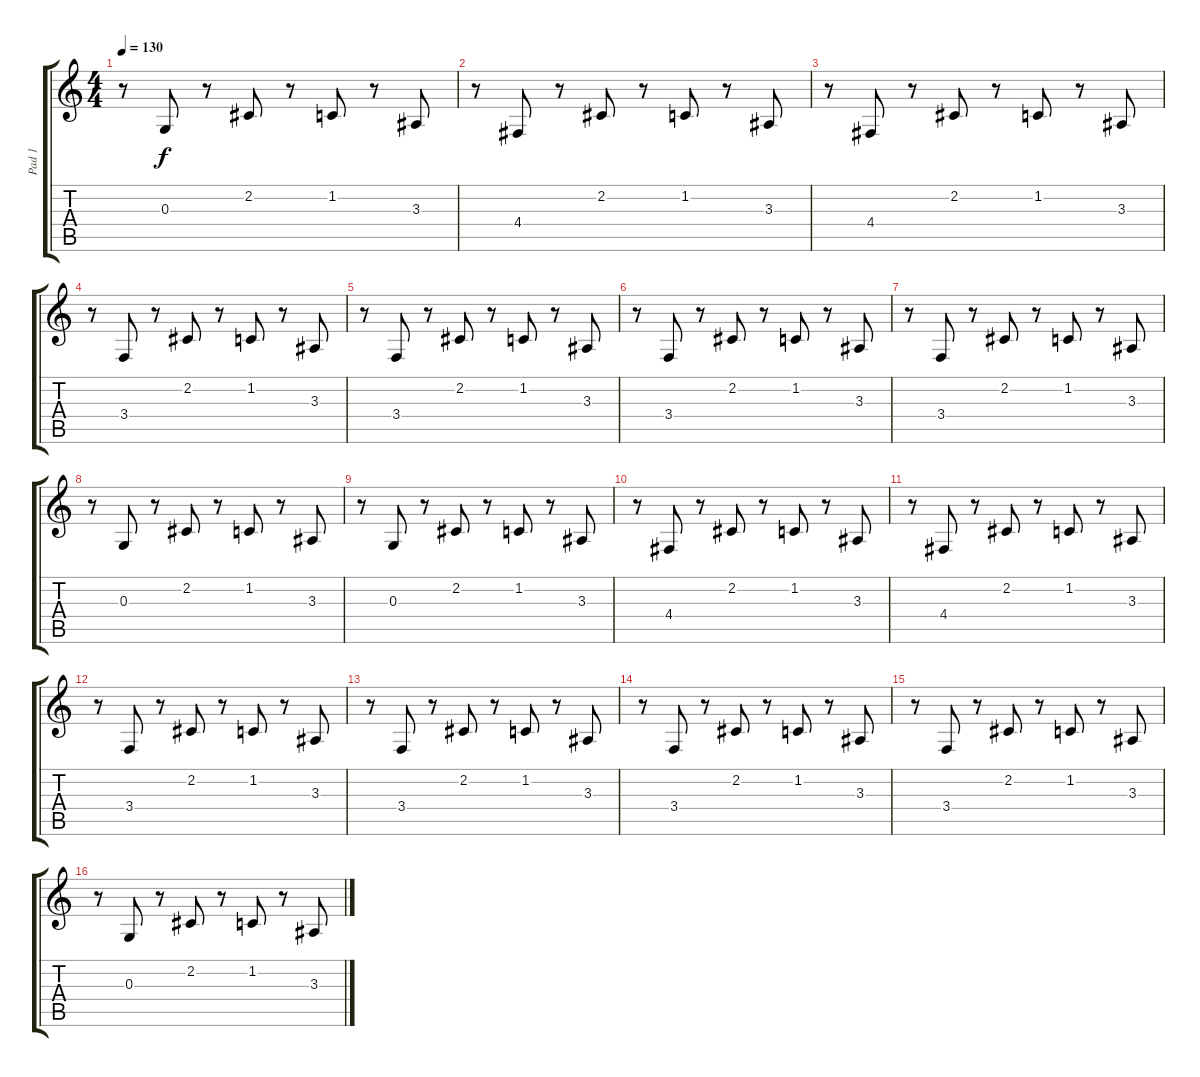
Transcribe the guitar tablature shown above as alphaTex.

\track ("Pad 1" "Pad 1") {instrument pad8sweep}
\staff {score tabs}
\tuning (E4 B3 G3 D3 A2 E2) {hide}
\ts (4 4)
\tempo 130
\clef g2
\ks c
r.8{dy f} 0.3.8 r.8 2.2.8 r.8 1.2.8 r.8 3.3.8 |
r.8 4.4.8 r.8 2.2.8 r.8 1.2.8 r.8 3.3.8 |
r.8 4.4.8 r.8 2.2.8 r.8 1.2.8 r.8 3.3.8 |
r.8 3.4.8 r.8 2.2.8 r.8 1.2.8 r.8 3.3.8 |
r.8 3.4.8 r.8 2.2.8 r.8 1.2.8 r.8 3.3.8 |
r.8 3.4.8 r.8 2.2.8 r.8 1.2.8 r.8 3.3.8 |
r.8 3.4.8 r.8 2.2.8 r.8 1.2.8 r.8 3.3.8 |
r.8 0.3.8 r.8 2.2.8 r.8 1.2.8 r.8 3.3.8 |
r.8 0.3.8 r.8 2.2.8 r.8 1.2.8 r.8 3.3.8 |
r.8 4.4.8 r.8 2.2.8 r.8 1.2.8 r.8 3.3.8 |
r.8 4.4.8 r.8 2.2.8 r.8 1.2.8 r.8 3.3.8 |
r.8 3.4.8 r.8 2.2.8 r.8 1.2.8 r.8 3.3.8 |
r.8 3.4.8 r.8 2.2.8 r.8 1.2.8 r.8 3.3.8 |
r.8 3.4.8 r.8 2.2.8 r.8 1.2.8 r.8 3.3.8 |
r.8 3.4.8 r.8 2.2.8 r.8 1.2.8 r.8 3.3.8 |
r.8 0.3.8 r.8 2.2.8 r.8 1.2.8 r.8 3.3.8
